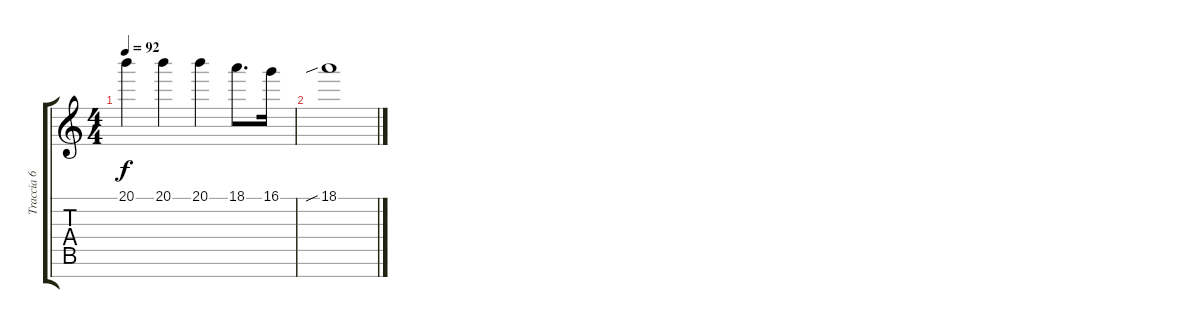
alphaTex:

\track ("Traccia 6" "Traccia 6") {instrument whistle}
\staff {score tabs}
\tuning (Eb5 Bb4 Gb4 Db4 Ab3 Eb3 Bb2) {hide}
\ts (4 4)
\tempo 92
\clef g2
\ks c
20.1.4{dy f} 20.1.4 20.1.4 18.1.8{d} 16.1.16 |
18.1{sib}.1
